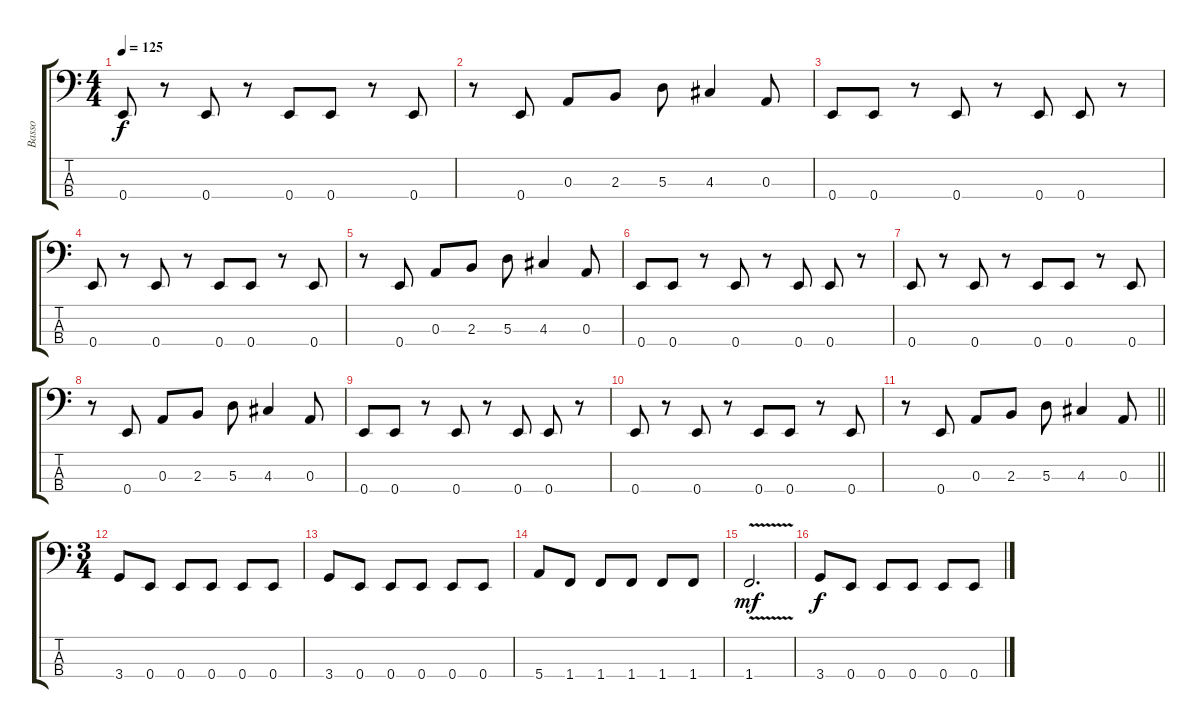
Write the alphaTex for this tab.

\track ("Basso" "Basso") {instrument electricbassfinger}
\staff {score tabs}
\tuning (G2 D2 A1 E1) {hide}
\ts (4 4)
\tempo 125
\clef f4
\ks c
0.4.8{dy f} r.8 0.4.8 r.8 0.4.8 0.4.8 r.8 0.4.8 |
r.8 0.4.8 0.3.8 2.3.8 5.3.8 4.3.4 0.3.8 |
0.4.8 0.4.8 r.8 0.4.8 r.8 0.4.8 0.4.8 r.8 |
0.4.8 r.8 0.4.8 r.8 0.4.8 0.4.8 r.8 0.4.8 |
r.8 0.4.8 0.3.8 2.3.8 5.3.8 4.3.4 0.3.8 |
0.4.8 0.4.8 r.8 0.4.8 r.8 0.4.8 0.4.8 r.8 |
0.4.8 r.8 0.4.8 r.8 0.4.8 0.4.8 r.8 0.4.8 |
r.8 0.4.8 0.3.8 2.3.8 5.3.8 4.3.4 0.3.8 |
0.4.8 0.4.8 r.8 0.4.8 r.8 0.4.8 0.4.8 r.8 |
0.4.8 r.8 0.4.8 r.8 0.4.8 0.4.8 r.8 0.4.8 |
\barLineRight lightlight
r.8 0.4.8 0.3.8 2.3.8 5.3.8 4.3.4 0.3.8 |
\ts (3 4)
\section ("" "")
3.4.8 0.4.8 0.4.8 0.4.8 0.4.8 0.4.8 |
3.4.8 0.4.8 0.4.8 0.4.8 0.4.8 0.4.8 |
5.4.8 1.4.8 1.4.8 1.4.8 1.4.8 1.4.8 |
1.4{v}.2{d dy mf} |
3.4.8{dy f} 0.4.8 0.4.8 0.4.8 0.4.8 0.4.8
